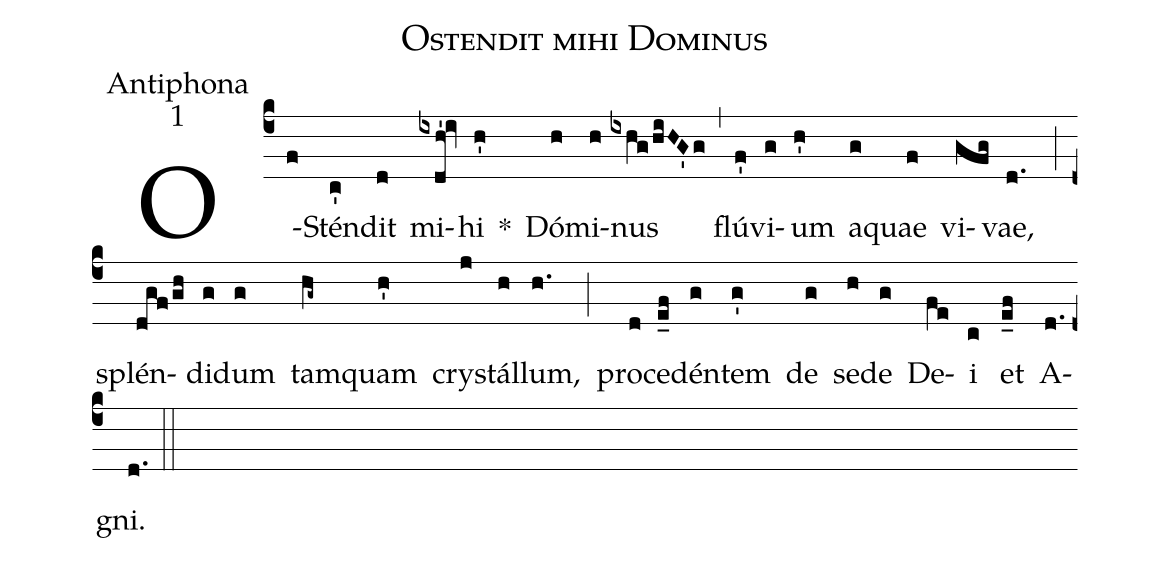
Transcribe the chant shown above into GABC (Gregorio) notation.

name:Ostendit mihi Dominus;
office-part:Antiphona;
mode:1;
%%
(c4) O(f)Stén(c')dit(d) mi(ixdh'!iv)hi(h') *() Dó(h)mi(h)nus(ixhg/hiHG'g) (,) flú(f')vi(g)um(h') a(g)quae(f) vi(gfg)vae,(d.) (;) splén(dgf/gh)di(g)dum(g) tam(hg~)quam(h') cry(j)stál(h)lum,(h.) (;) pro(d)ce(e_f)dén(g)tem(g') de(g) se(h)de(g) De(fe)i(c) et(e_f) A(d.)gni.(d.) (::)
